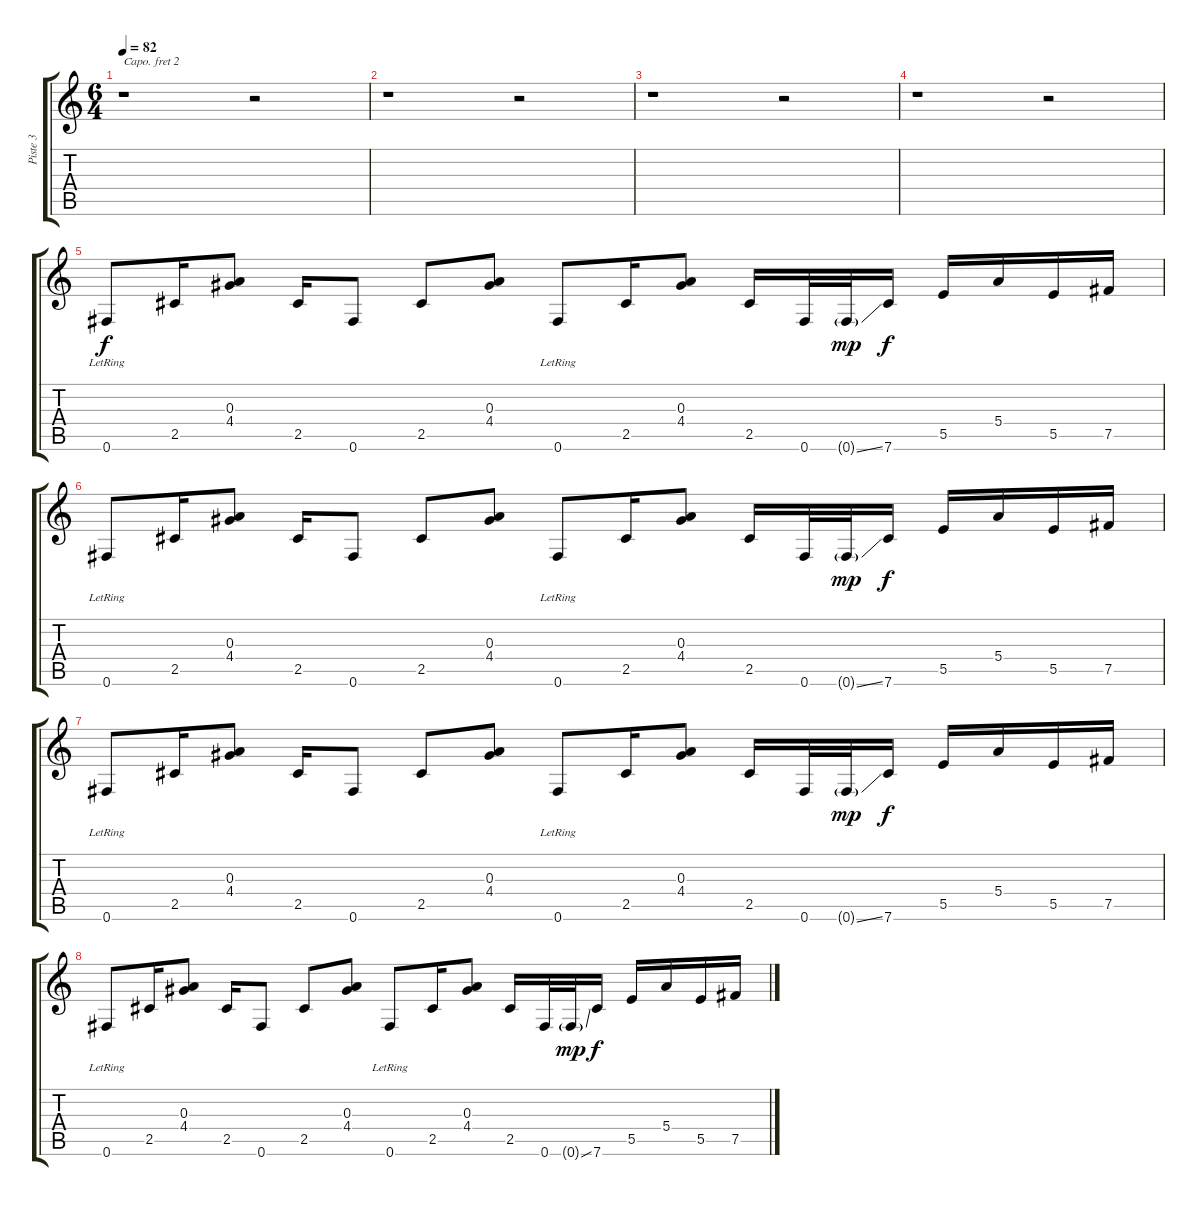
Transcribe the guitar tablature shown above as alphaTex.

\track ("Piste 3" "Piste 3") {instrument electricguitarjazz}
\staff {score tabs}
\capo 2
\tuning (E4 B3 G3 D3 A2 E2) {hide}
\ts (6 4)
\tempo 82
\clef g2
\ks c
r.1{dy f} r.2 |
r.1 r.2 |
r.1 r.2 |
r.1 r.2 |
0.6{lr}.8 2.5.16 (0.3 4.4).8 2.5.16 0.6.8 2.5.8 (0.3 4.4).8 0.6{lr}.8 2.5.16 (0.3 4.4).8 2.5.16 0.6.32 0.6{ss g}.32{dy mp} 7.6.16{dy f} 5.5.16 5.4.16 5.5.16 7.5.16 |
0.6{lr}.8 2.5.16 (0.3 4.4).8 2.5.16 0.6.8 2.5.8 (0.3 4.4).8 0.6{lr}.8 2.5.16 (0.3 4.4).8 2.5.16 0.6.32 0.6{ss g}.32{dy mp} 7.6.16{dy f} 5.5.16 5.4.16 5.5.16 7.5.16 |
0.6{lr}.8 2.5.16 (0.3 4.4).8 2.5.16 0.6.8 2.5.8 (0.3 4.4).8 0.6{lr}.8 2.5.16 (0.3 4.4).8 2.5.16 0.6.32 0.6{ss g}.32{dy mp} 7.6.16{dy f} 5.5.16 5.4.16 5.5.16 7.5.16 |
0.6{lr}.8 2.5.16 (0.3 4.4).8 2.5.16 0.6.8 2.5.8 (0.3 4.4).8 0.6{lr}.8 2.5.16 (0.3 4.4).8 2.5.16 0.6.32 0.6{ss g}.32{dy mp} 7.6.16{dy f} 5.5.16 5.4.16 5.5.16 7.5.16
